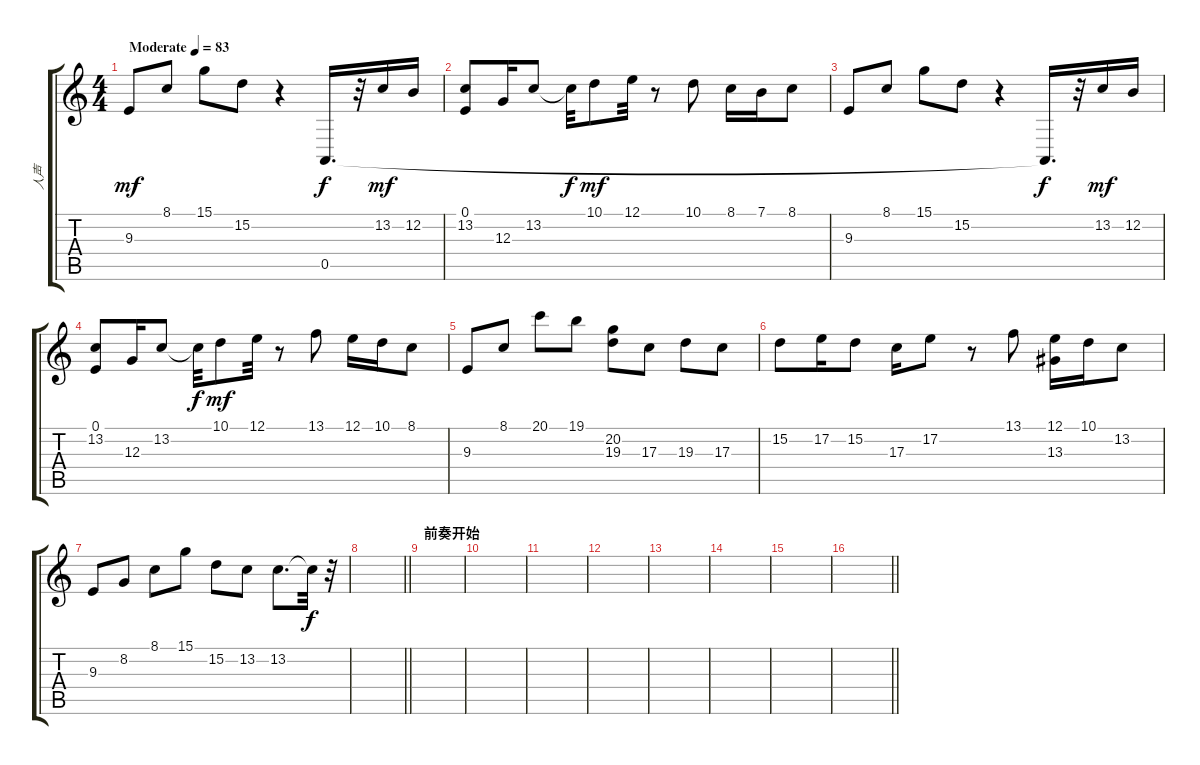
\track ("人声" "人声") {instrument acousticgrandpiano}
\staff {score tabs}
\tuning (E4 B3 G3 D3 A2 E2) {hide}
\ts (4 4)
\tempo (83 "Moderate")
\clef g2
\ks c
9.3.8{dy mf instrument acousticgrandpiano} 8.1.8 15.1.8 15.2.8 r.4 0.5.16{d dy f} r.32 13.2.16{dy mf} 12.2.16 |
(0.1 13.2).8 12.3.16 13.2.8 13.2{t}.32{dy f} 10.1.8{dy mf} 12.1.32 r.8 10.1.8 8.1.16 7.1.16 8.1.8 |
9.3.8 8.1.8 15.1.8 15.2.8 r.4 0.5{t}.16{d dy f} r.32 13.2.16{dy mf} 12.2.16 |
(0.1 13.2).8 12.3.16 13.2.8 13.2{t}.32{dy f} 10.1.8{dy mf} 12.1.32 r.8 13.1.8 12.1.16 10.1.16 8.1.8 |
9.3.8 8.1.8 20.1.8 19.1.8 (20.2 19.3).8 17.3.8 19.3.8 17.3.8 |
15.2.8 17.2.16 15.2.8 17.3.16 17.2.8 r.8 13.1.8 (12.1 13.3).16 10.1.16 13.2.8 |
9.3.8 8.2.8 8.1.8 15.1.8 15.2.8 13.2.8 13.2.8{d} 13.2{t}.32{dy f} r.32 |
\barLineRight lightlight
|
\section ("" "前奏开始")
|
|
|
|
|
|
|
\barLineRight lightlight
